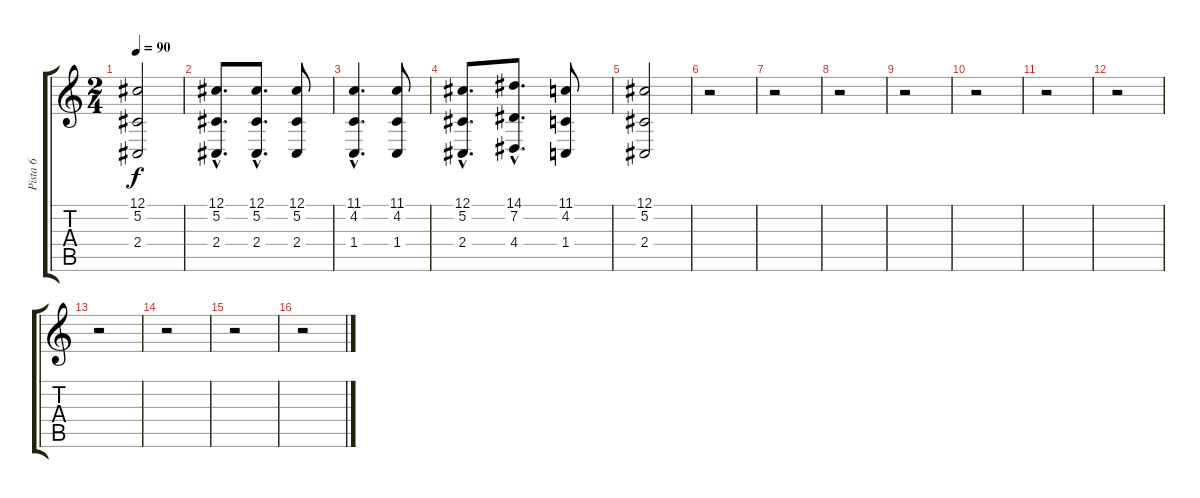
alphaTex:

\track ("Pista 6" "Pista 6") {instrument choiraahs}
\staff {score tabs}
\tuning (Db4 Ab3 E3 B2 Gb2 Db2) {hide}
\ts (2 4)
\tempo 90
\clef g2
\ks c
(12.1 5.2 2.4).2{dy f} |
(12.1{hac} 5.2{hac} 2.4{hac}).8{d} (12.1{hac} 5.2{hac} 2.4{hac}).8{d} (12.1 5.2 2.4).8 |
(11.1{hac} 4.2{hac} 1.4{hac}).4{d} (11.1 4.2 1.4).8 |
(12.1{hac} 5.2{hac} 2.4{hac}).8{d} (14.1{hac} 7.2{hac} 4.4{hac}).8{d} (11.1 4.2 1.4).8 |
(12.1 5.2 2.4).2 |
r.2 |
r.2 |
r.2 |
r.2 |
r.2 |
r.2 |
r.2 |
r.2 |
r.2 |
r.2 |
r.2
